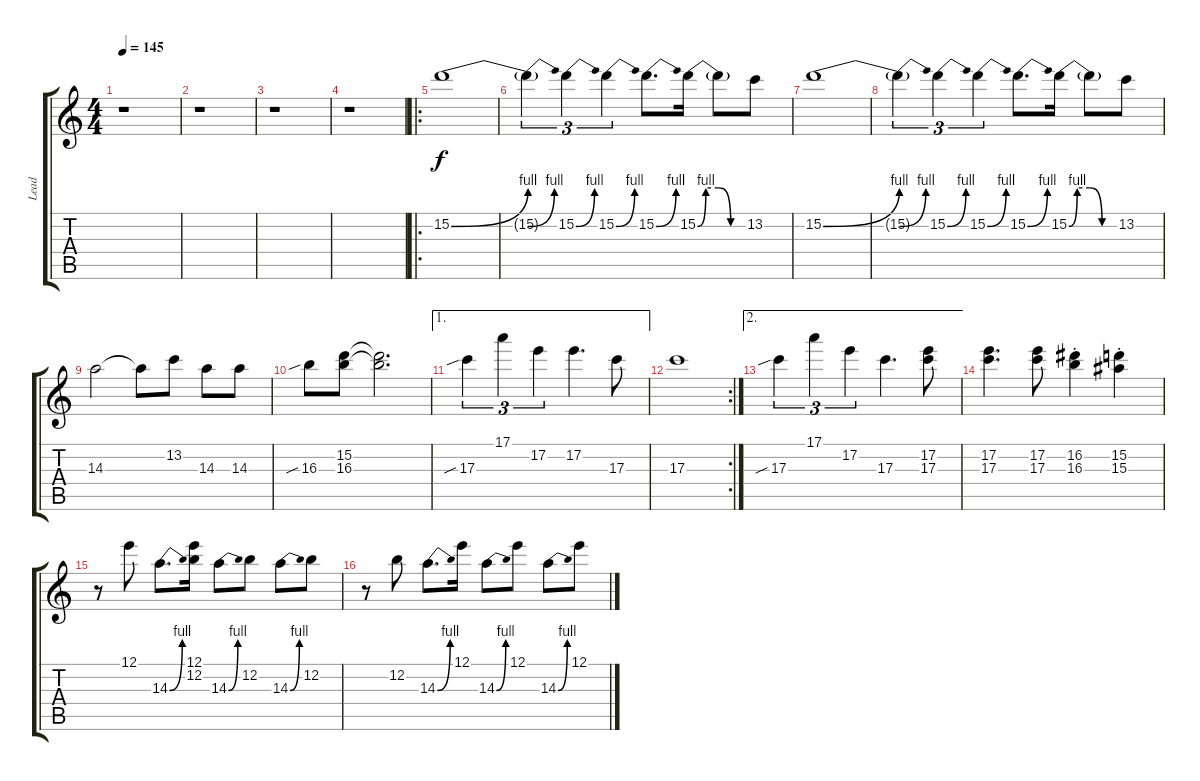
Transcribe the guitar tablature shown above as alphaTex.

\track ("Lead" "Lead") {instrument electricguitarjazz}
\staff {score tabs}
\tuning (E4 B3 G3 D3 A2 E2) {hide}
\ts (4 4)
\tempo 145
\clef g2
\ks c
r.1{dy f instrument electricguitarjazz} |
r.1 |
r.1 |
r.1 |
\ro
15.2{be (bend 0 0 60 4)}.1 |
15.2{be (bend 0 0 60 4) t}.4{tu (3 2)} 15.2{be (bend 0 0 60 4)}.4{tu (3 2)} 15.2{be (bend 0 0 60 4)}.4{tu (3 2)} 15.2{be (bend 0 0 60 4)}.8{d} 15.2{be (custom 0 0 10 4 25 4 40 0 60 0)}.16 15.2{t}.8 13.2.8 |
15.2{be (bend 0 0 60 4)}.1 |
15.2{be (bend 0 0 60 4) t}.4{tu (3 2)} 15.2{be (bend 0 0 60 4)}.4{tu (3 2)} 15.2{be (bend 0 0 60 4)}.4{tu (3 2)} 15.2{be (bend 0 0 60 4)}.8{d} 15.2{be (custom 0 0 10 4 25 4 40 0 60 0)}.16 15.2{t}.8 13.2.8 |
14.3.2 14.3{t}.8 13.2.8 14.3.8 14.3.8 |
16.3{sib}.8 (15.2 16.3).8 (15.2{t} 16.3{t}).2{d} |
\ae 1
17.3{sib}.4{tu (3 2)} 17.1.4{tu (3 2)} 17.2.4{tu (3 2)} 17.2.4{d} 17.3.8 |
\rc 2
17.3.1 |
\ae 2
17.3{sib}.4{tu (3 2)} 17.1.4{tu (3 2)} 17.2.4{tu (3 2)} 17.3.4{d} (17.2 17.3).8 |
(17.2 17.3).4{d} (17.2 17.3).8 (16.2{st} 16.3{st}).4 (15.2{st} 15.3{st}).4 |
r.8 12.1.8 14.3{be (bend 0 0 60 4)}.8{d} (12.1 12.2).16 14.3{be (bend 0 0 60 4)}.8 12.2.8 14.3{be (bend 0 0 60 4)}.8 12.2.8 |
r.8 12.2.8 14.3{be (bend 0 0 60 4)}.8{d} 12.1.16 14.3{be (bend 0 0 60 4)}.8 12.1.8 14.3{be (bend 0 0 60 4)}.8 12.1.8
